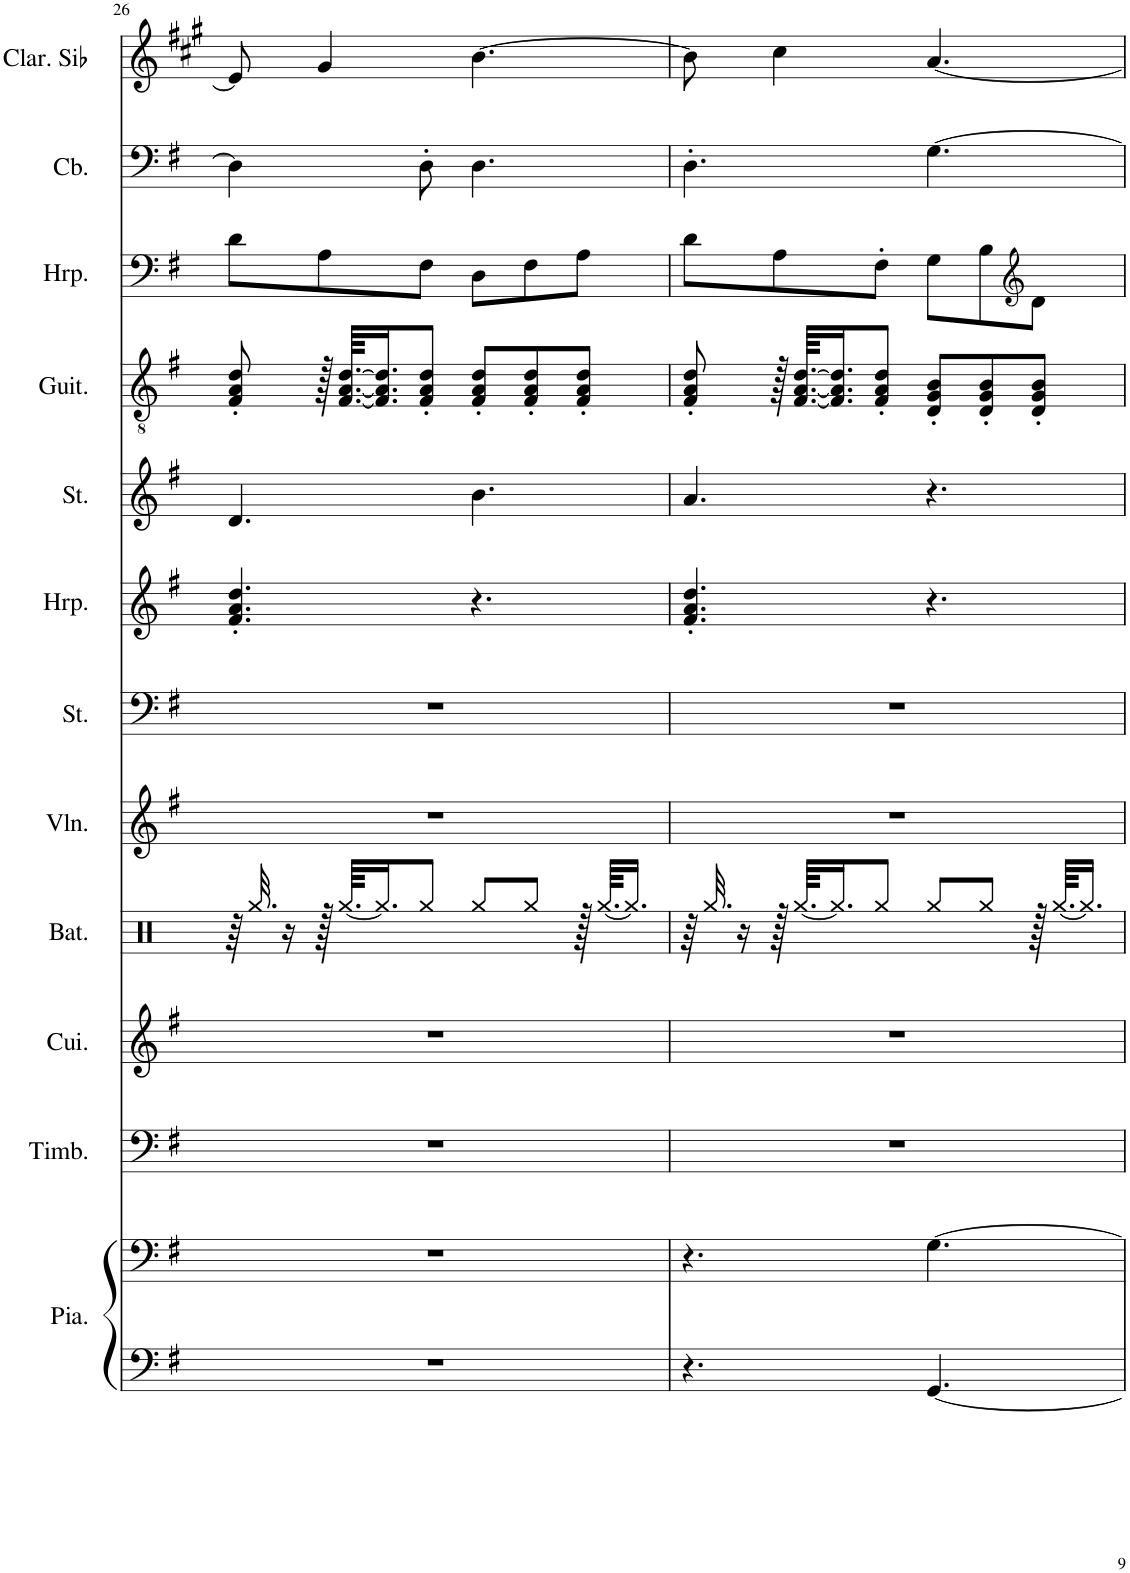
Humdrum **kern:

**kern	**kern	**kern	**kern	**kern	**kern	**kern	**kern	**kern	**kern	**kern	**kern	**kern
*part12	*part12	*part11	*part10	*part9	*part8	*part7	*part6	*part5	*part4	*part3	*part2	*part1
*staff13	*staff12	*staff11	*staff10	*staff9	*staff8	*staff7	*staff6	*staff5	*staff4	*staff3	*staff2	*staff1
*I"Piano, Bright Acoustic Piano	*	*I"Timbales, Timpani Ensemble	*I"Cuivres, Brass Section	*I"Batterie, Drums	*I"Violon, Tremolo Strings	*I"Cordes, String Ensemble 2	*I"Harpe	*I"Cordes, String Ensemble 2	*I"Guitare classique, Acoustic Guitar (nylon)	*I"Harpe, Orchestral Harp	*I"Contrebasse, Acoustic Bass	*I"Clarinette en Sib
*I'Pia.	*	*I'Timb.	*I'Cui.	*I'Bat.	*I'Vln.	*I'St.	*I'Hrp.	*I'St.	*I'Guit.	*I'Hrp.	*I'Cb.	*I'Clar. Sib
!!LO:PB:g=z
*clefF4	*clefF4	*clefF4	*clefG2	*clefX	*clefG2	*clefF4	*clefG2	*clefG2	*clefGv2	*clefF4	*clefF4	*clefG2
*	*	*	*	*	*	*	*	*	*	*	*Trd7c12	*Trd1c2
*k[f#]	*k[f#]	*k[f#]	*k[f#]	*k[]	*k[f#]	*k[f#]	*k[f#]	*k[f#]	*k[f#]	*k[f#]	*k[f#]	*k[f#c#g#]
*M6/8	*M6/8	*M6/8	*M6/8	*M6/8	*M6/8	*M6/8	*M6/8	*M6/8	*M6/8	*M6/8	*M6/8	*M6/8
=26	=26	=26	=26	=26	=26	=26	=26	=26	=26	=26	=26	=26
2.r	2.r	2.r	2.r	64r	2.r	2.r	4.f#/' 4.a/' 4.dd/'	4.d/	8F#/' 8A/' 8d/'	8d\L	4D\]	8e/]
.	.	.	.	32.Rgg/	.	.	.	.	.	.	.	.
.	.	.	.	16r	.	.	.	.	.	.	.	.
.	.	.	.	128r	.	.	.	.	128r	8A\	.	4g#/
.	.	.	.	[64.Rgg/KKLL	.	.	.	.	[64.F#/ [64.A/ [64.d/KKLL	.	.	.
.	.	.	.	16.Rgg/J]	.	.	.	.	16.F#/] 16.A/] 16.d/]J	.	.	.
.	.	.	.	8Rgg/J	.	.	.	.	8F#/' 8A/' 8d/'J	8F#\J	8D'\	.
.	.	.	.	8Rgg/L	.	.	4.r	4.b\	8F#/' 8A/' 8d/'L	8D\L	4.D\	[4.b\
.	.	.	.	8Rgg/J	.	.	.	.	8F#/' 8A/' 8d/'	8F#\	.	.
.	.	.	.	128r	.	.	.	.	8F#/' 8A/' 8d/'J	8A\J	.	.
.	.	.	.	[64.Rgg/KKLL	.	.	.	.	.	.	.	.
.	.	.	.	16.Rgg/JJ]	.	.	.	.	.	.	.	.
=27	=27	=27	=27	=27	=27	=27	=27	=27	=27	=27	=27	=27
4.r	4.r	2.r	2.r	64r	2.r	2.r	4.f#/' 4.a/' 4.dd/'	4.a/	8F#/' 8A/' 8d/'	8d\L	4.D'\	8b\]
.	.	.	.	32.Rgg/	.	.	.	.	.	.	.	.
.	.	.	.	16r	.	.	.	.	.	.	.	.
.	.	.	.	128r	.	.	.	.	128r	8A\	.	4cc#\
.	.	.	.	[64.Rgg/KKLL	.	.	.	.	[64.F#/ [64.A/ [64.d/KKLL	.	.	.
.	.	.	.	16.Rgg/J]	.	.	.	.	16.F#/] 16.A/] 16.d/]J	.	.	.
.	.	.	.	8Rgg/J	.	.	.	.	8F#/' 8A/' 8d/'J	8F#'\J	.	.
[4.GG/	[4.G\	.	.	8Rgg/L	.	.	4.r	4.r	8D/' 8G/' 8B/'L	8G\L	[4.G\	[4.a/
.	.	.	.	8Rgg/J	.	.	.	.	8D/' 8G/' 8B/'	8B\	.	.
*	*	*	*	*	*	*	*	*	*	*clefG2	*	*
.	.	.	.	128r	.	.	.	.	8D/' 8G/' 8B/'J	8d\J	.	.
.	.	.	.	[64.Rgg/KKLL	.	.	.	.	.	.	.	.
.	.	.	.	16.Rgg/JJ]	.	.	.	.	.	.	.	.
=	=	=	=	=	=	=	=	=	=	=	=	=
*-	*-	*-	*-	*-	*-	*-	*-	*-	*-	*-	*-	*-
